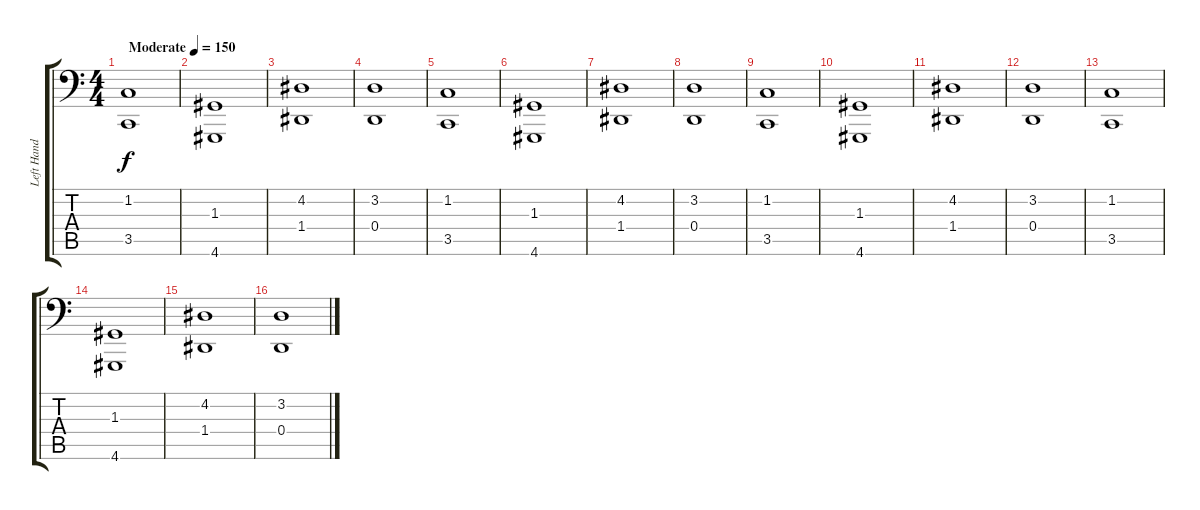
\track ("Left Hand" "Left Hand") {instrument acousticgrandpiano}
\staff {score tabs}
\tuning (E3 B2 G2 D2 A1 E1) {hide}
\ts (4 4)
\tempo (150 "Moderate")
\clef f4
\ks c
(1.2 3.5).1{dy f instrument acousticgrandpiano} |
(1.3 4.6).1 |
(4.2 1.4).1 |
(3.2 0.4).1 |
(1.2 3.5).1 |
(1.3 4.6).1 |
(4.2 1.4).1 |
(3.2 0.4).1 |
(1.2 3.5).1 |
(1.3 4.6).1 |
(4.2 1.4).1 |
(3.2 0.4).1 |
(1.2 3.5).1 |
(1.3 4.6).1 |
(4.2 1.4).1 |
(3.2 0.4).1
